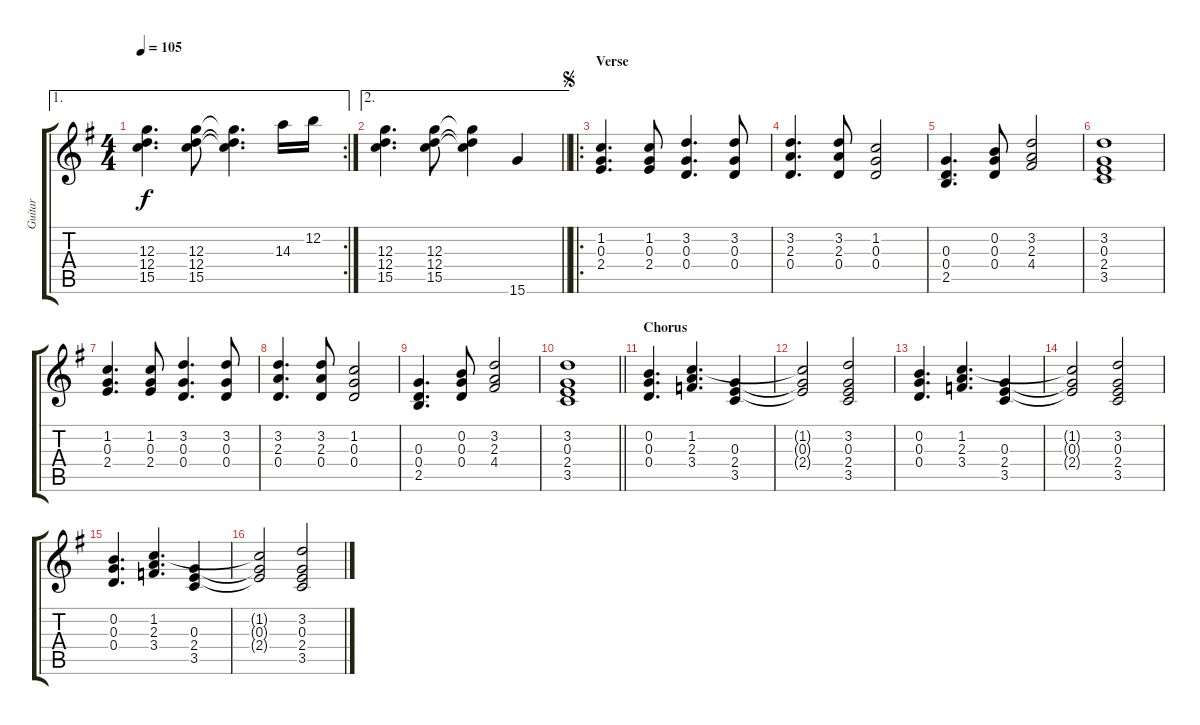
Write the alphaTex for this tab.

\track ("Guitar" "Guitar") {instrument electricguitarclean}
\staff {score tabs}
\tuning (E4 B3 G3 D3 A2 E2) {hide}
\ae 1
\rc 2
\ts (4 4)
\tempo 105
\clef g2
\ks g
(12.3 12.4 15.5).4{d dy f} (12.3 12.4 15.5).8 (12.3{t} 12.4{t} 15.5{t}).4{d} 14.3.16 12.2.16 |
\ae 2
\barLineRight lightlight
(12.3 12.4 15.5).4{d} (12.3 12.4 15.5).8 (12.3{t} 12.4{t} 15.5{t}).4 15.6.4 |
\ro
\section ("" "Verse")
\jump segno
(1.2 0.3 2.4).4{d} (1.2 0.3 2.4).8 (3.2 0.3 0.4).4{d} (3.2 0.3 0.4).8 |
(3.2 2.3 0.4).4{d} (3.2 2.3 0.4).8 (1.2 0.3 0.4).2 |
(0.3 0.4 2.5).4{d} (0.2 0.3 0.4).8 (3.2 2.3 4.4).2 |
(3.2 0.3 2.4 3.5).1 |
(1.2 0.3 2.4).4{d} (1.2 0.3 2.4).8 (3.2 0.3 0.4).4{d} (3.2 0.3 0.4).8 |
(3.2 2.3 0.4).4{d} (3.2 2.3 0.4).8 (1.2 0.3 0.4).2 |
(0.3 0.4 2.5).4{d} (0.2 0.3 0.4).8 (3.2 2.3 4.4).2 |
\barLineRight lightlight
(3.2 0.3 2.4 3.5).1 |
\section ("" "Chorus")
(0.2 0.3 0.4).4{d} (1.2 2.3 3.4).4{d} (0.3 2.4 3.5).4 |
(1.2{t} 0.3{t} 2.4{t}).2 (3.2 0.3 2.4 3.5).2 |
(0.2 0.3 0.4).4{d} (1.2 2.3 3.4).4{d} (0.3 2.4 3.5).4 |
(1.2{t} 0.3{t} 2.4{t}).2 (3.2 0.3 2.4 3.5).2 |
(0.2 0.3 0.4).4{d} (1.2 2.3 3.4).4{d} (0.3 2.4 3.5).4 |
(1.2{t} 0.3{t} 2.4{t}).2 (3.2 0.3 2.4 3.5).2
